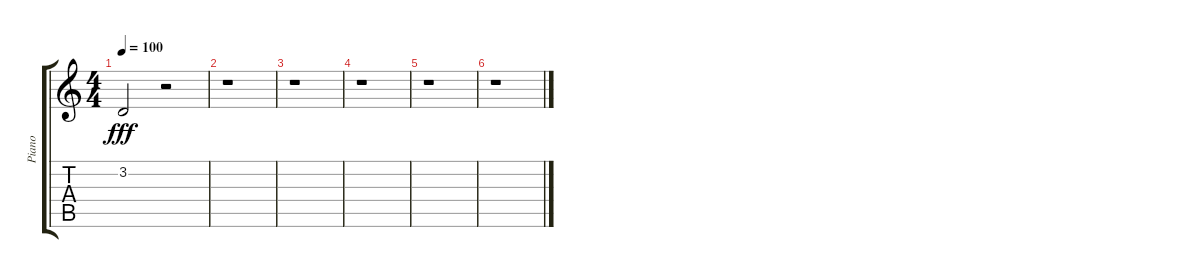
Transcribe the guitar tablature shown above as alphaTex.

\track ("Piano" "Piano") {instrument acousticgrandpiano}
\staff {score tabs}
\tuning (E4 B3 G3 D3 A2 E2) {hide}
\ts (4 4)
\tempo 100
\clef g2
\ks c
3.2.2{dy fff} r.2 |
r.1 |
r.1 |
r.1 |
r.1 |
r.1
